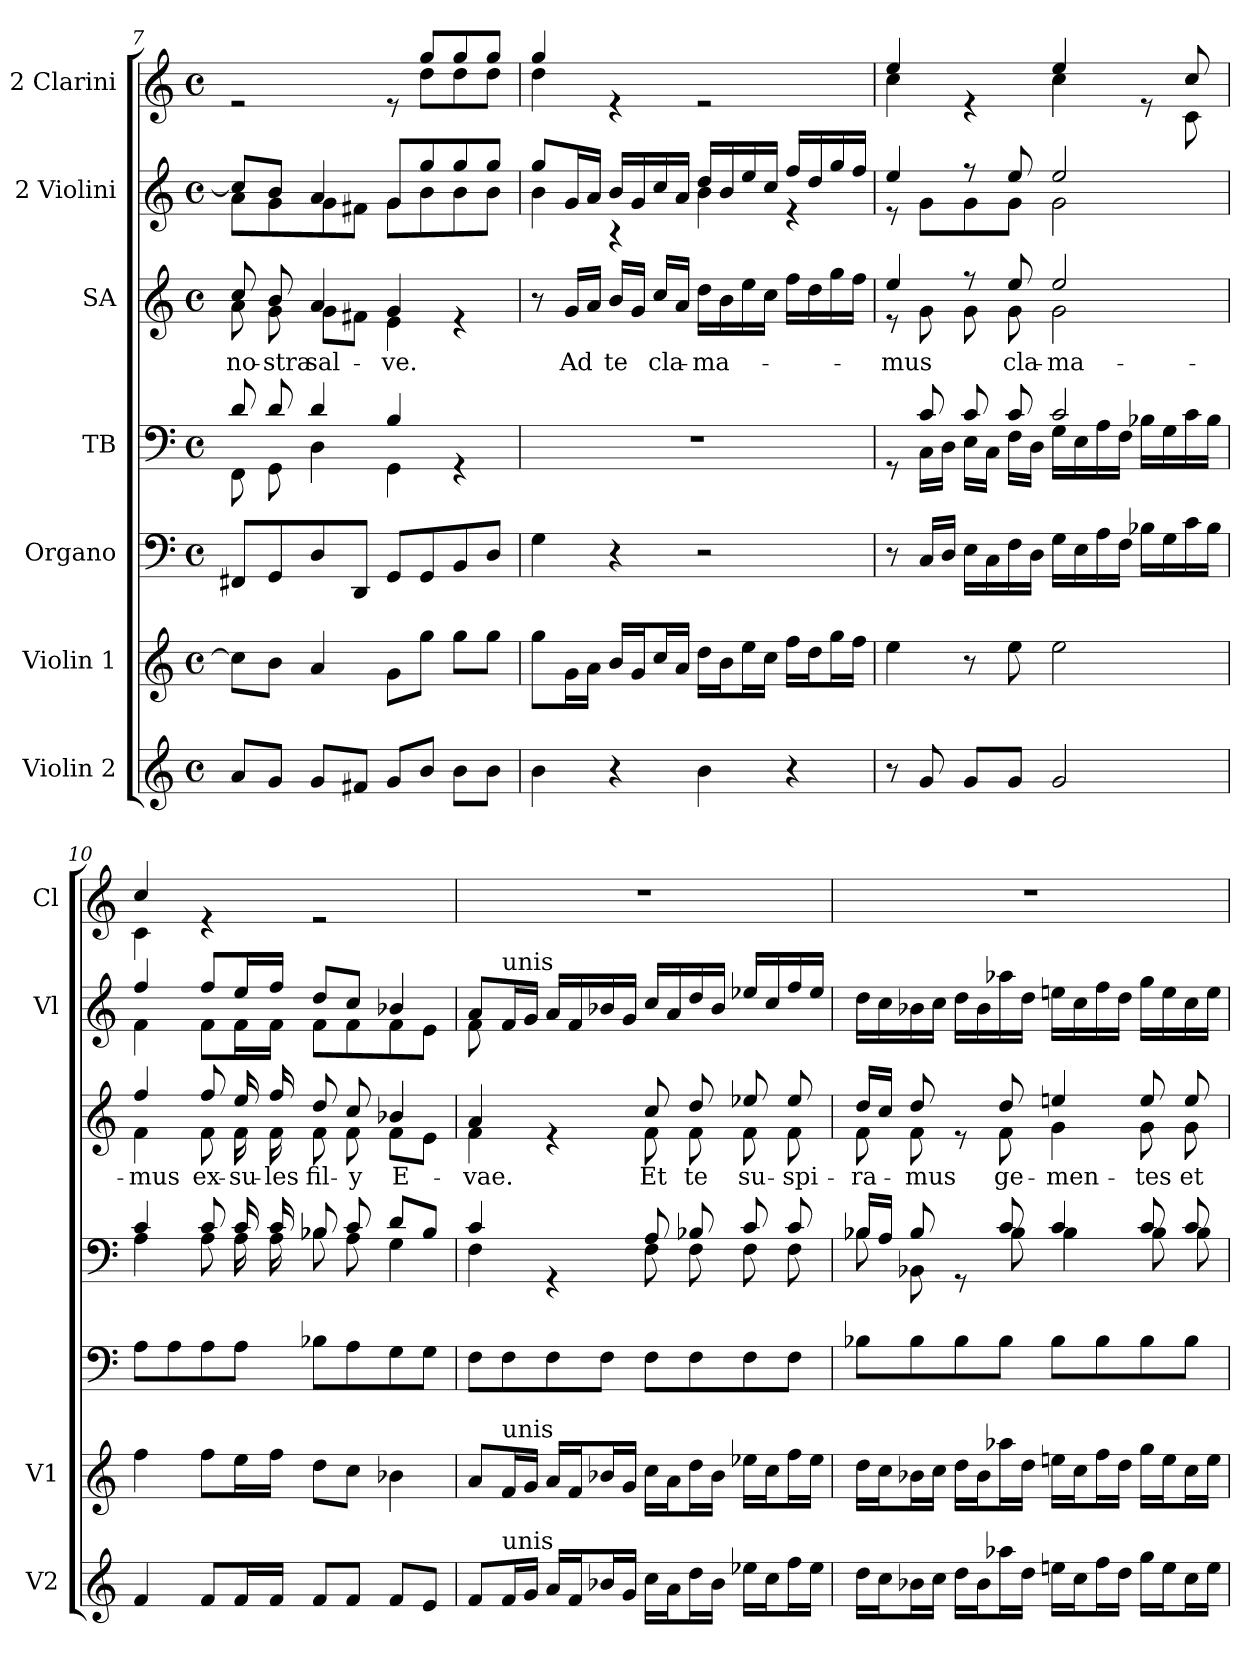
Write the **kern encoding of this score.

**kern	**kern	**kern	**kern	**kern	**text	**kern	**kern
*part7	*part6	*part5	*part4	*part3	*part3	*part2	*part1
*staff7	*staff6	*staff5	*staff4	*staff3	*staff3	*staff2	*staff1
*I"Violin 2	*I"Violin 1	*I"Organo	*I"TB	*I"SA	*	*I"2 Violini	*I"2 Clarini
*I'V2	*I'V1	*	*	*	*	*I'Vl	*I'Cl
*clefG2	*clefG2	*clefF4	*clefF4	*clefG2	*	*clefG2	*clefG2
*k[]	*k[]	*k[]	*k[]	*k[]	*	*k[]	*k[]
*M4/4	*M4/4	*M4/4	*M4/4	*M4/4	*	*M4/4	*M4/4
*met(c)	*met(c)	*met(c)	*met(c)	*met(c)	*	*met(c)	*met(c)
=7	=7	=7	=7	=7	=7	=7	=7
*	*	*	*^	*^	*	*	*
!	!	!	!	!	!	!	!LO:LY:b	!	!
*	*	*	*	*	*	*	*	*^	*^
8a/L	8cc\L]	8FF#X/L	8d/	8FF\	8cc/	8a\	no-	8cc/L]	8a\L	2re	8ryy
!	!	!	!	!	!	!	!LO:LY:b	!	!	!	!
*	*	*	*	*	*	*	*	*	*	*v	*v
8g/J	8b\J	8GG/	8d/	8GG\	8b/	8g\	-stra	8b/J	8g\	.
!	!	!	!	!	!	!	!LO:LY:b	!	!	!
8g/L	4a/	8D/	4d/	4D\	4a/	8g\L	sal-	4a/	8g\	.
8f#X/J	.	8DD/J	.	.	.	8f#X\J	.	.	8f#X\J	.
!	!	!	!	!	!	!	!LO:LY:b	!	!	!
8g/L	8g\L	8GG/L	4B/	4GG\	4g/	4e\	-ve.	8g/L	8g\L	8re
*	*	*	*	*	*	*	*	*	*	*^
8b/J	8gg\J	8GG/	.	.	.	.	.	8gg/	8b\	8gg/L	8dd\L
8b\L	8gg\L	8BB/	4rGG	4ryy	4re	4ryy	.	8gg/	8b\	8gg/	8dd\
8b\J	8gg\J	8D/J	.	.	.	.	.	8gg/J	8b\J	8gg/J	8dd\J
*	*	*	*v	*v	*	*	*	*	*	*	*
*	*	*	*	*v	*v	*	*	*	*	*
!!LO:PB:g=z	!!
=8	=8	=8	=8	=8	=8	=8	=8	=8	=8
4b\	8gg\L	4G\	1r	8r	.	8gg/L	4b\	4gg/	4dd\
!	!	!	!	!	!LO:LY:b	!	!	!	!
.	16g\L	.	.	16g/LL	Ad	16g/L	.	.	.
.	16a\JJ	.	.	16a/JJ	.	16a/JJ	.	.	.
!	!	!	!	!	!LO:LY:b	!	!	!	!
4r	16b/LL	4r	.	16b/LL	te	16b/LL	4r	4re	2.ryy
.	16g/J	.	.	16g/JJ	.	16g/	.	.	.
!	!	!	!	!	!LO:LY:b	!	!	!	!
.	16cc/L	.	.	16cc/LL	cla-	16cc/	.	.	.
.	16a/JJ	.	.	16a/JJ	.	16a/JJ	.	.	.
!	!	!	!	!	!LO:LY:b	!	!	!	!
4b\	16dd\LL	2r	.	16dd\LL	-ma-	16dd/LL	4b\	2re	.
.	16b\J	.	.	16b\	.	16b/	.	.	.
.	16ee\L	.	.	16ee\	.	16ee/	.	.	.
.	16cc\JJ	.	.	16cc\JJ	.	16cc/JJ	.	.	.
4r	16ff\LL	.	.	16ff\LL	.	16ff/LL	4r	.	.
.	16dd\J	.	.	16dd\	.	16dd/	.	.	.
.	16gg\L	.	.	16gg\	.	16gg/	.	.	.
.	16ff\JJ	.	.	16ff\JJ	.	16ff/JJ	.	.	.
=9	=9	=9	=9	=9	=9	=9	=9	=9	=9
*	*	*	*^	*	*	*	*	*	*
!	!	!	!	!	!	!LO:LY:b	!	!	!	!
*	*	*	*	*	*^	*	*	*	*	*
8r	4ee\	8r	8rGG	8ryy	4ee/	8r	-mus	4ee/	8r	4ee/	4cc\
8g/	.	16C/LL	8c/	16C\LL	.	8g\	.	.	8g\L	.	.
.	.	16D/JJ	.	16D\JJ	.	.	.	.	.	.	.
8g/L	8r	16E\LL	8c/	16E\LL	8r	8g\	.	8r	8g\	4re	4ryy
.	.	16C\	.	16C\JJ	.	.	.	.	.	.	.
!	!	!	!	!	!	!	!LO:LY:b	!	!	!	!
8g/J	8ee\	16F\	8c/	16F\LL	8ee/	8g\	cla-	8ee/	8g\J	.	.
.	.	16D\JJ	.	16D\JJ	.	.	.	.	.	.	.
!	!	!	!	!	!	!	!LO:LY:b	!	!	!	!
2g/	2ee\	16G\LL	2c/	16G\LL	2ee/	2g\	-ma-	2ee/	2g\	4ee/	4cc\
.	.	16E\	.	16E\	.	.	.	.	.	.	.
.	.	16A\	.	16A\	.	.	.	.	.	.	.
.	.	16F\JJ	.	16F\JJ	.	.	.	.	.	.	.
.	.	16B-X\LL	.	16B-X\LL	.	.	.	.	.	8re	8ryy
.	.	16G\	.	16G\	.	.	.	.	.	.	.
.	.	16c\	.	16c\	.	.	.	.	.	8cc/	8c\
.	.	16B-\JJ	.	16B-\JJ	.	.	.	.	.	.	.
=10	=10	=10	=10	=10	=10	=10	=10	=10	=10	=10	=10
!	!	!	!	!	!	!	!LO:LY:b	!	!	!	!
4f/	4ff\	8A\L	4c/	4A\	4ff/	4f\	-mus	4ff/	4f\	4cc/	4c\
.	.	8A\	.	.	.	.	.	.	.	.	.
!	!	!	!	!	!	!	!LO:LY:b	!	!	!	!
8f/L	8ff\L	8A\	8c/	8A\	8ff/	8f\	ex-	8ff/L	8f\L	4re	2.ryy
!	!	!	!	!	!	!	!LO:LY:b	!	!	!	!
16f/L	16ee\L	8A\J	16c/	16A\	16ee/	16f\	-su-	16ee/L	16f\L	.	.
!	!	!	!	!	!	!	!LO:LY:b	!	!	!	!
16f/JJ	16ff\JJ	.	16c/	16A\	16ff/	16f\	-les	16ff/JJ	16f\JJ	.	.
!	!	!	!	!	!	!	!LO:LY:b	!	!	!	!
8f/L	8dd\L	8B-X\L	8B-X/	8B-\	8dd/	8f\	fil-	8dd/L	8f\L	2re	.
!	!	!	!	!	!	!	!LO:LY:b	!	!	!	!
8f/J	8cc\J	8A\	8c/	8A\	8cc/	8f\	-y	8cc/J	8f\	.	.
!	!	!	!	!	!	!	!LO:LY:b	!	!	!	!
8f/L	4b-X\	8G\	8d/L	4G\	4b-X/	8f\L	E-	4b-X/	8f\	.	.
8e/J	.	8G\J	8B-/J	.	.	8e\J	.	.	8e\J	.	.
*	*	*	*	*	*	*	*	*	*	*v	*v
!!LO:LB:g=z
=11	=11	=11	=11	=11	=11	=11	=11	=11	=11	=11
!	!	!	!	!	!	!	!LO:LY:b	!	!	!
8f/L	8a/L	8F\L	4c/	4F\	4a/	4f\	-vae.	8a/L	8f\	1r
!	!	!	!	!	!	!	!	!LO:TX:a:t=unis	!	!
!	!LO:TX:a:t=unis	!	!	!	!	!	!	!	!	!
!LO:TX:a:t=unis	!	!	!	!	!	!	!	!	!	!
16f/L	16f/L	8F\	.	.	.	.	.	16f/L	2..ryy	.
16g/JJ	16g/JJ	.	.	.	.	.	.	16g/JJ	.	.
16a/LL	16a/LL	8F\	4rGG	4ryy	4re	4ryy	.	16a/LL	.	.
16f/J	16f/J	.	.	.	.	.	.	16f/	.	.
16b-X/L	16b-X/L	8F\J	.	.	.	.	.	16b-X/	.	.
16g/JJ	16g/JJ	.	.	.	.	.	.	16g/JJ	.	.
!	!	!	!	!	!	!	!LO:LY:b	!	!	!
16cc\LL	16cc\LL	8F\L	8A/	8F\	8cc/	8f\	Et	16cc/LL	.	.
16a\J	16a\J	.	.	.	.	.	.	16a/	.	.
!	!	!	!	!	!	!	!LO:LY:b	!	!	!
16dd\L	16dd\L	8F\	8B-X/	8F\	8dd/	8f\	te	16dd/	.	.
16b-\JJ	16b-\JJ	.	.	.	.	.	.	16b-/JJ	.	.
!	!	!	!	!	!	!	!LO:LY:b	!	!	!
16ee-X\LL	16ee-X\LL	8F\	8c/	8F\	8ee-X/	8f\	su-	16ee-X/LL	.	.
16cc\J	16cc\J	.	.	.	.	.	.	16cc/	.	.
!	!	!	!	!	!	!	!LO:LY:b	!	!	!
16ff\L	16ff\L	8F\J	8c/	8F\	8ee-/	8f\	-spi-	16ff/	.	.
16ee-\JJ	16ee-\JJ	.	.	.	.	.	.	16ee-/JJ	.	.
*	*	*	*	*	*	*	*	*v	*v	*
=12	=12	=12	=12	=12	=12	=12	=12	=12	=12
!	!	!	!	!	!	!	!LO:LY:b	!	!
16dd\LL	16dd\LL	8B-X\L	16B-X/LL	8B-\	16dd/LL	8f\	-ra-	16dd\LL	1r
16cc\J	16cc\J	.	16A/JJ	.	16cc/JJ	.	.	16cc\	.
!	!	!	!	!	!	!	!LO:LY:b	!	!
16b-X\L	16b-X\L	8B-\	8B-/	8BB-X\	8dd/	8f\	-mus	16b-X\	.
16cc\JJ	16cc\JJ	.	.	.	.	.	.	16cc\JJ	.
16dd\LL	16dd\LL	8B-\	8rGG	8ryy	8re	8ryy	.	16dd\LL	.
16b-\J	16b-\J	.	.	.	.	.	.	16b-\	.
!	!	!	!	!	!	!	!LO:LY:b	!	!
16aa-X\L	16aa-X\L	8B-\J	8c/	8B-\	8dd/	8f\	ge-	16aa-X\	.
16dd\JJ	16dd\JJ	.	.	.	.	.	.	16dd\JJ	.
!	!	!	!	!	!	!	!LO:LY:b	!	!
16een\LL	16een\LL	8B-\L	4c/	4B-\	4een/	4g\	-men-	16een\LL	.
16cc\J	16cc\J	.	.	.	.	.	.	16cc\	.
16ff\L	16ff\L	8B-\	.	.	.	.	.	16ff\	.
16dd\JJ	16dd\JJ	.	.	.	.	.	.	16dd\JJ	.
!	!	!	!	!	!	!	!LO:LY:b	!	!
16gg\LL	16gg\LL	8B-\	8c/	8B-\	8ee/	8g\	-tes	16gg\LL	.
16ee\J	16ee\J	.	.	.	.	.	.	16ee\	.
!	!	!	!	!	!	!	!LO:LY:b	!	!
16cc\L	16cc\L	8B-\J	8c/	8B-\	8ee/	8g\	et	16cc\	.
16ee\JJ	16ee\JJ	.	.	.	.	.	.	16ee\JJ	.
*	*	*	*v	*v	*	*	*	*	*
*	*	*	*	*v	*v	*	*	*
=	=	=	=	=	=	=	=
*-	*-	*-	*-	*-	*-	*-	*-
